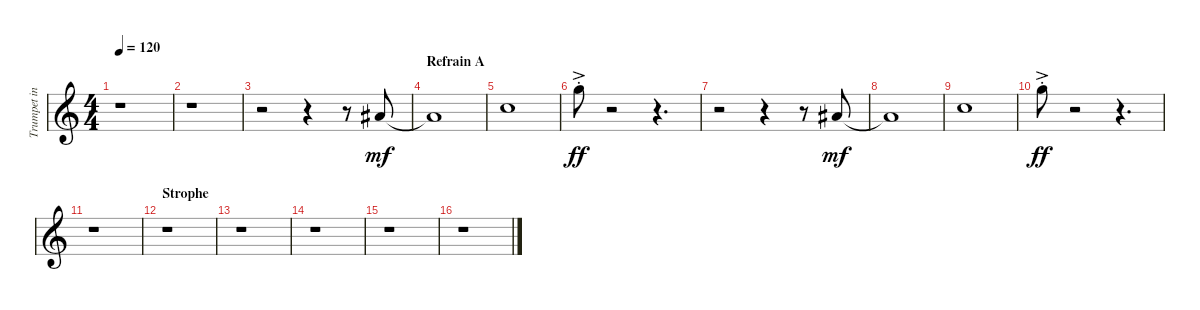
\track ("Trumpet in C" "Trumpet in") {instrument trumpet}
\staff {score}
\tuning (E4 B3 G3 D3 A2 E2 B1) {hide}
\ts (4 4)
\tempo 120
\clef g2
\ks c
r.1{dy mf} |
r.1 |
r.2 r.4 r.8 6.1.8 |
\section ("" "Refrain A")
6.1{t}.1 |
8.1.1 |
15.1{ac st}.8{dy ff} r.2 r.4{d} |
r.2 r.4 r.8 6.1.8{dy mf} |
6.1{t}.1 |
8.1.1 |
15.1{ac st}.8{dy ff} r.2 r.4{d} |
r.1 |
\section ("" "Strophe")
r.1 |
r.1 |
r.1 |
r.1 |
r.1
